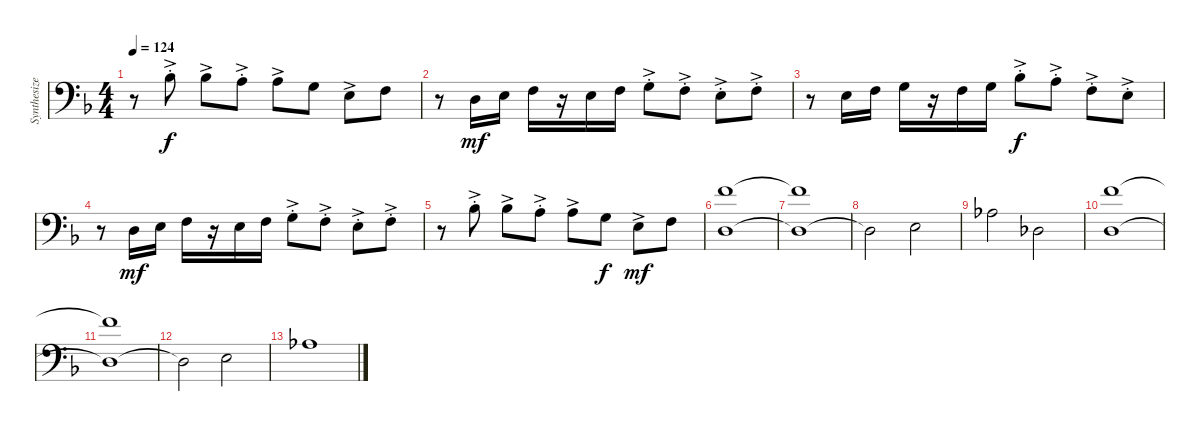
\track ("Synthesizer (Staff 2)" "Synthesize") {instrument synthbrass1}
\staff {score}
\tuning (E4 B3 G3 D3 A2 E2 B1) {hide}
\ts (4 4)
\tempo 124
\clef f4
\ks dminor
r.8{dy f} 3.3{ac st}.8 3.3{ac}.8 2.3{ac st}.8 2.3{ac}.8 0.3.8 2.4{ac}.8 3.4.8 |
r.8 0.4.16{dy mf} 2.4.16 3.4.16 r.16 2.4.16 3.4.16 0.3{ac st}.8 3.4{ac st}.8 2.4{ac st}.8 3.4{ac st}.8 |
r.8 2.4.16 3.4.16 0.3.16 r.16 3.4.16 0.3.16 3.3{ac st}.8{dy f} 2.3{ac st}.8 3.4{ac st}.8 2.4{ac st}.8 |
r.8 0.4.16{dy mf} 2.4.16 3.4.16 r.16 2.4.16 3.4.16 0.3{ac st}.8 3.4{ac st}.8 2.4{ac st}.8 3.4{ac st}.8 |
r.8 3.3{ac st}.8 3.3{ac}.8 2.3{ac st}.8 2.3{ac}.8 0.3.8{dy f} 2.4{ac}.8{dy mf} 3.4.8 |
(1.1 0.4).1 |
(1.1{t} 0.4{t}).1 |
0.4{t}.2 2.4.2 |
1.3.2 4.5.2 |
(1.1 0.4).1 |
(1.1{t} 0.4{t}).1 |
0.4{t}.2 2.4.2 |
1.3.1
